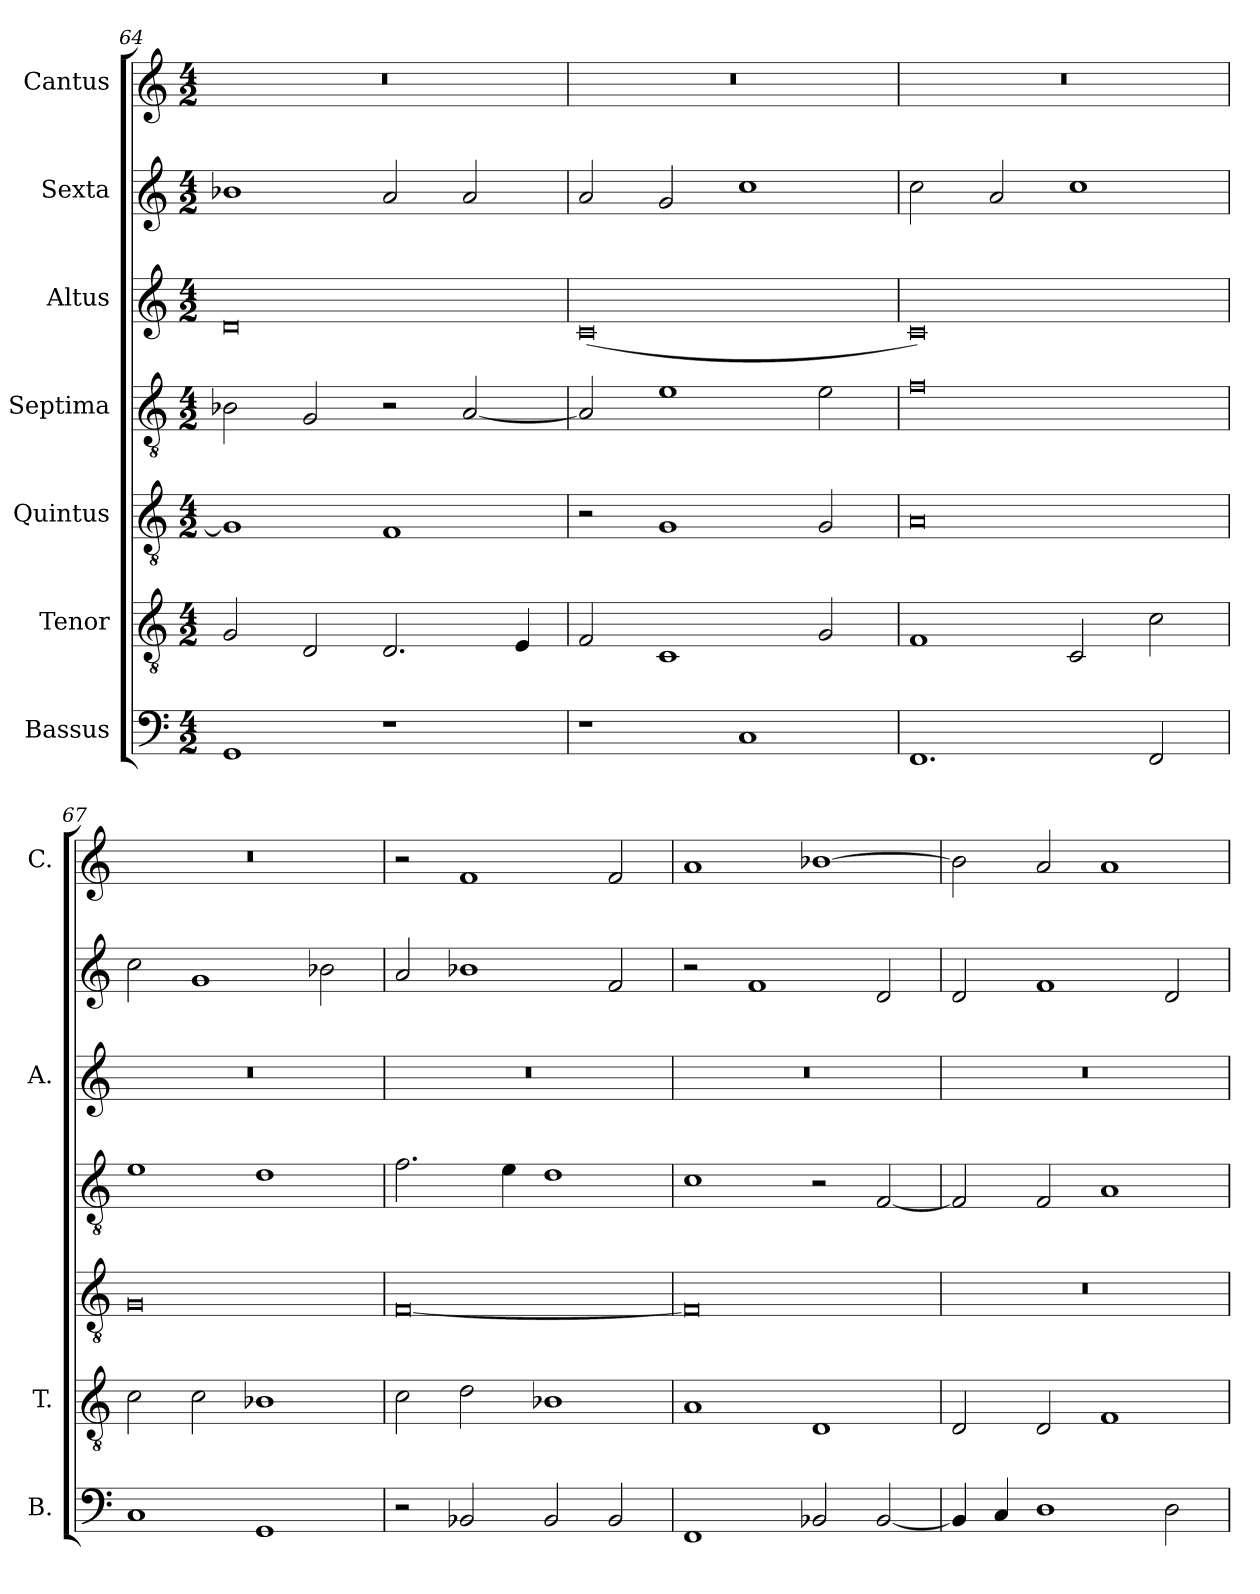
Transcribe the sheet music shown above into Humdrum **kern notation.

**kern	**kern	**kern	**kern	**kern	**kern	**kern
*part7	*part6	*part5	*part4	*part3	*part2	*part1
*staff7	*staff6	*staff5	*staff4	*staff3	*staff2	*staff1
*I"Bassus	*I"Tenor	*I"Quintus	*I"Septima	*I"Altus	*I"Sexta	*I"Cantus
*I'B.	*I'T.	*	*	*I'A.	*	*I'C.
*clefF4	*clefGv2	*clefGv2	*clefGv2	*clefG2	*clefG2	*clefG2
*k[]	*k[]	*k[]	*k[]	*k[]	*k[]	*k[]
*M4/2	*M4/2	*M4/2	*M4/2	*M4/2	*M4/2	*M4/2
=64	=64	=64	=64	=64	=64	=64
1GG	2G/	1G]	2B-X\	0d	1b-X	0r
.	2D/	.	2G/	.	.	.
1r	2.D/	1F	2r	.	2a/	.
.	.	.	[2A/	.	2a/	.
.	4E/	.	.	.	.	.
=65	=65	=65	=65	=65	=65	=65
1r	2F/	2r	2A/]	(>0c	2a/	0r
.	1C	1G	1e	.	2g/	.
1C	.	.	.	.	1cc	.
.	2G/	2G/	2e\	.	.	.
=66	=66	=66	=66	=66	=66	=66
1.FF	1F	0A	0f	0c)	2cc\	0r
.	.	.	.	.	2a/	.
.	2C/	.	.	.	1cc	.
2FF/	2c\	.	.	.	.	.
!!LO:PB:g=z
=67	=67	=67	=67	=67	=67	=67
1C	2c\	0G	1e	0r	2cc\	0r
.	2c\	.	.	.	1g	.
1GG	1B-X	.	1d	.	.	.
.	.	.	.	.	2b-X\	.
=68	=68	=68	=68	=68	=68	=68
2r	2c\	[0F	2.f\	0r	2a/	2r
2BB-X/	2d\	.	.	.	1b-X	1f
.	.	.	4e\	.	.	.
2BB-/	1B-X	.	1d	.	.	.
2BB-/	.	.	.	.	2f/	2f/
=69	=69	=69	=69	=69	=69	=69
1FF	1A	0F]	1c	0r	2r	1a
.	.	.	.	.	1f	.
2BB-X/	1D	.	2r	.	.	[1b-X
[2BB-/	.	.	[2F/	.	2d/	.
=70	=70	=70	=70	=70	=70	=70
4BB-/]	2D/	0r	2F/]	0r	2d/	2b-\]
4C/	.	.	.	.	.	.
1D	2D/	.	2F/	.	1f	2a/
.	1F	.	1A	.	.	1a
2D\	.	.	.	.	2d/	.
=	=	=	=	=	=	=
*-	*-	*-	*-	*-	*-	*-
